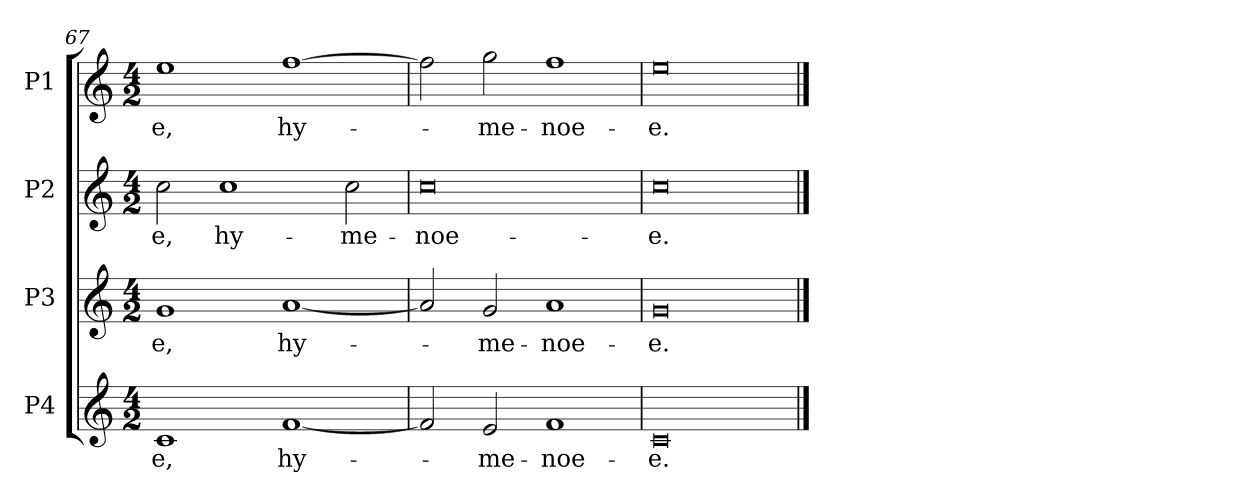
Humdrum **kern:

**kern	**text	**kern	**text	**kern	**text	**kern	**text
*part4	*part4	*part3	*part3	*part2	*part2	*part1	*part1
*staff4	*staff4	*staff3	*staff3	*staff2	*staff2	*staff1	*staff1
*I"P4	*	*I"P3	*	*I"P2	*	*I"P1	*
*clefG2	*	*clefG2	*	*clefG2	*	*clefG2	*
*k[]	*	*k[]	*	*k[]	*	*k[]	*
*C:	*	*C:	*	*C:	*	*C:	*
*M4/2	*	*M4/2	*	*M4/2	*	*M4/2	*
=67	=67	=67	=67	=67	=67	=67	=67
!	!LO:LY:b:color=#000000	!	!	!	!	!	!
!	!	!	!LO:LY:b:color=#000000	!	!	!	!
!	!	!	!	!	!LO:LY:b:color=#000000	!	!
!	!	!	!	!	!	!	!LO:LY:b:color=#000000
1ci	-e,	1gi	-e,	2cci\	-e,	1eei	-e,
!	!	!	!	!	!LO:LY:b:color=#000000	!	!
.	.	.	.	1cci	hy-	.	.
!	!LO:LY:b:color=#000000	!	!	!	!	!	!
!	!	!	!LO:LY:b:color=#000000	!	!	!	!
!	!	!	!	!	!	!	!LO:LY:b:color=#000000
[1fi	hy-	[1ai	hy-	.	.	[1ffi	hy-
!	!	!	!	!	!LO:LY:b:color=#000000	!	!
.	.	.	.	2cci\	-me-	.	.
=68	=68	=68	=68	=68	=68	=68	=68
!	!	!	!	!	!LO:LY:b:color=#000000	!	!
2fi/]	.	2ai/]	.	0cci	-noe-	2ffi\]	.
!	!LO:LY:b:color=#000000	!	!	!	!	!	!
!	!	!	!LO:LY:b:color=#000000	!	!	!	!
!	!	!	!	!	!	!	!LO:LY:b:color=#000000
2ei/	-me-	2gi/	-me-	.	.	2ggi\	-me-
!	!LO:LY:b:color=#000000	!	!	!	!	!	!
!	!	!	!LO:LY:b:color=#000000	!	!	!	!
!	!	!	!	!	!	!	!LO:LY:b:color=#000000
1fi	-noe-	1ai	-noe-	.	.	1ffi	-noe-
=69	=69	=69	=69	=69	=69	=69	=69
!	!LO:LY:b:color=#000000	!	!	!	!	!	!
!	!	!	!LO:LY:b:color=#000000	!	!	!	!
!	!	!	!	!	!LO:LY:b:color=#000000	!	!
!	!	!	!	!	!	!	!LO:LY:b:color=#000000
0ci	-e.	0gi	-e.	0cci	-e.	0eei	-e.
==	==	==	==	==	==	==	==
*-	*-	*-	*-	*-	*-	*-	*-
